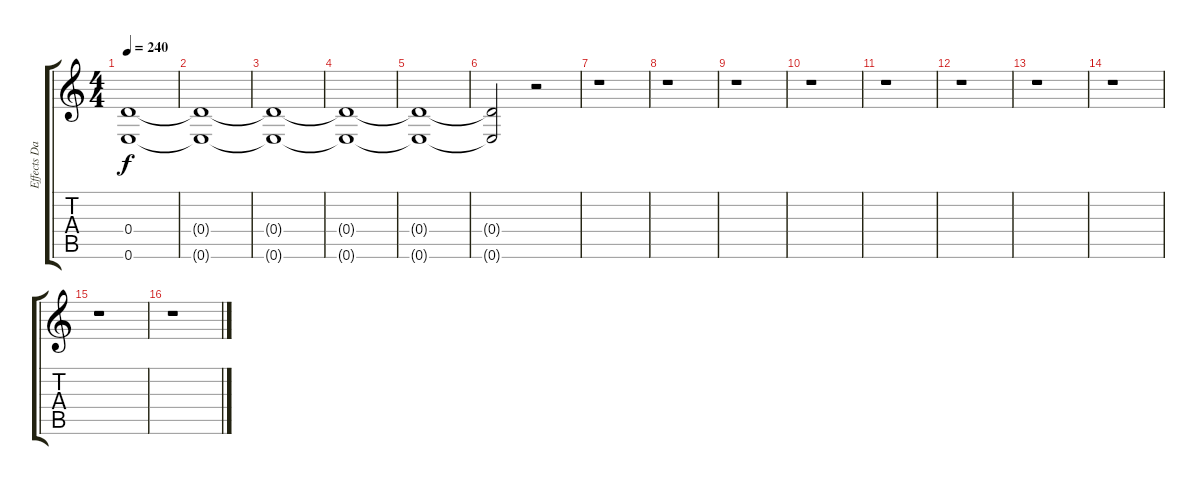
\track ("Effects Dave \"Brownsound\" Baksh " "Effects Da") {instrument distortionguitar}
\staff {score tabs}
\tuning (E4 B3 G3 D3 A2 E2) {hide}
\ts (4 4)
\tempo 240
\clef g2
\ks c
(0.4{t} 0.6{t}).1{dy f} |
(0.4{t} 0.6{t}).1 |
(0.4{t} 0.6{t}).1 |
(0.4{t} 0.6{t}).1 |
(0.4{t} 0.6{t}).1 |
(0.4{t} 0.6{t}).2 r.2 |
r.1 |
r.1 |
r.1 |
r.1 |
r.1 |
r.1 |
r.1 |
r.1 |
r.1 |
r.1
